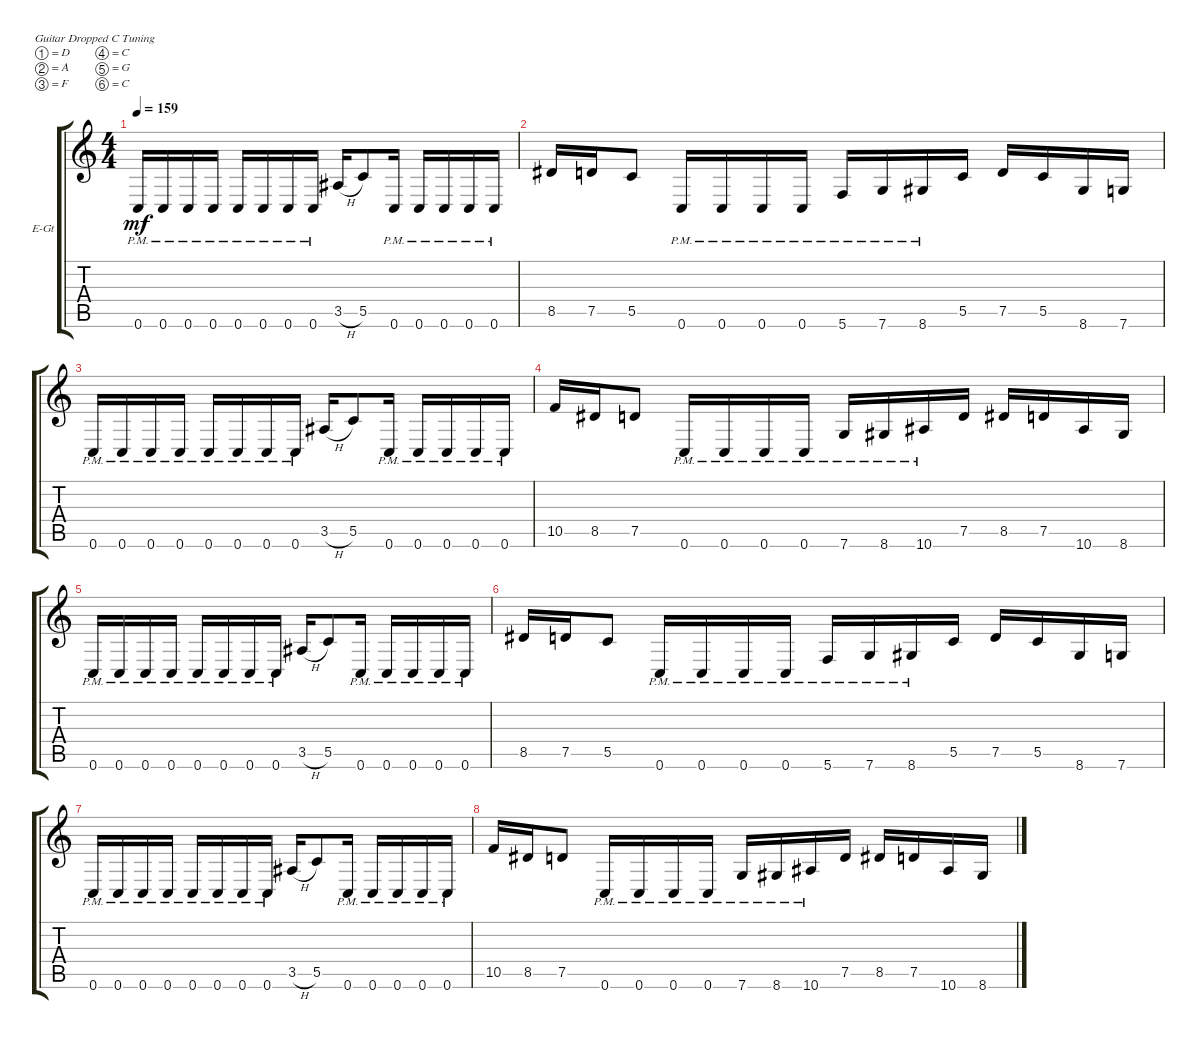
\defaultSystemsLayout 4
\bracketExtendMode groupsimilarinstruments
\firstSystemTrackNameOrientation horizontal
\otherSystemsTrackNameOrientation horizontal
\track ("Electric Guitar" "E-Gt") {instrument distortionguitar}
\staff {score tabs}
\tuning (D4 A3 F3 C3 G2 C2)
\ts (4 4)
\tempo 159
\clef g2
\ks c
0.6{pm}.16{dy mf} 0.6{pm}.16 0.6{pm}.16 0.6{pm}.16 0.6{pm}.16 0.6{pm}.16 0.6{pm}.16 0.6{pm}.16 3.5{h}.16 5.5.8 0.6{pm}.16 0.6{pm}.16 0.6{pm}.16 0.6{pm}.16 0.6{pm}.16 |
\scale
0.531388 8.5.16 7.5.16 5.5.8 0.6{pm}.16 0.6{pm}.16 0.6{pm}.16 0.6{pm}.16 5.6{pm}.16 7.6{pm}.16 8.6{pm}.16 5.5.16 7.5.16 5.5.16 8.6.16 7.6.16 |
\scale
0.468334 0.6{pm}.16 0.6{pm}.16 0.6{pm}.16 0.6{pm}.16 0.6{pm}.16 0.6{pm}.16 0.6{pm}.16 0.6{pm}.16 3.5{h}.16 5.5.8 0.6{pm}.16 0.6{pm}.16 0.6{pm}.16 0.6{pm}.16 0.6{pm}.16 |
\scale
0.525228 10.5.16 8.5.16 7.5.8 0.6{pm}.16 0.6{pm}.16 0.6{pm}.16 0.6{pm}.16 7.6{pm}.16 8.6{pm}.16 10.6{pm}.16 7.5.16 8.5.16 7.5.16 10.6.16 8.6.16 |
\scale
0.474648 0.6{pm}.16 0.6{pm}.16 0.6{pm}.16 0.6{pm}.16 0.6{pm}.16 0.6{pm}.16 0.6{pm}.16 0.6{pm}.16 3.5{h}.16 5.5.8 0.6{pm}.16 0.6{pm}.16 0.6{pm}.16 0.6{pm}.16 0.6{pm}.16 |
8.5.16 7.5.16 5.5.8 0.6{pm}.16 0.6{pm}.16 0.6{pm}.16 0.6{pm}.16 5.6{pm}.16 7.6{pm}.16 8.6{pm}.16 5.5.16 7.5.16 5.5.16 8.6.16 7.6.16 |
0.6{pm}.16 0.6{pm}.16 0.6{pm}.16 0.6{pm}.16 0.6{pm}.16 0.6{pm}.16 0.6{pm}.16 0.6{pm}.16 3.5{h}.16 5.5.8 0.6{pm}.16 0.6{pm}.16 0.6{pm}.16 0.6{pm}.16 0.6{pm}.16 |
10.5.16 8.5.16 7.5.8 0.6{pm}.16 0.6{pm}.16 0.6{pm}.16 0.6{pm}.16 7.6{pm}.16 8.6{pm}.16 10.6{pm}.16 7.5.16 8.5.16 7.5.16 10.6.16 8.6.16
